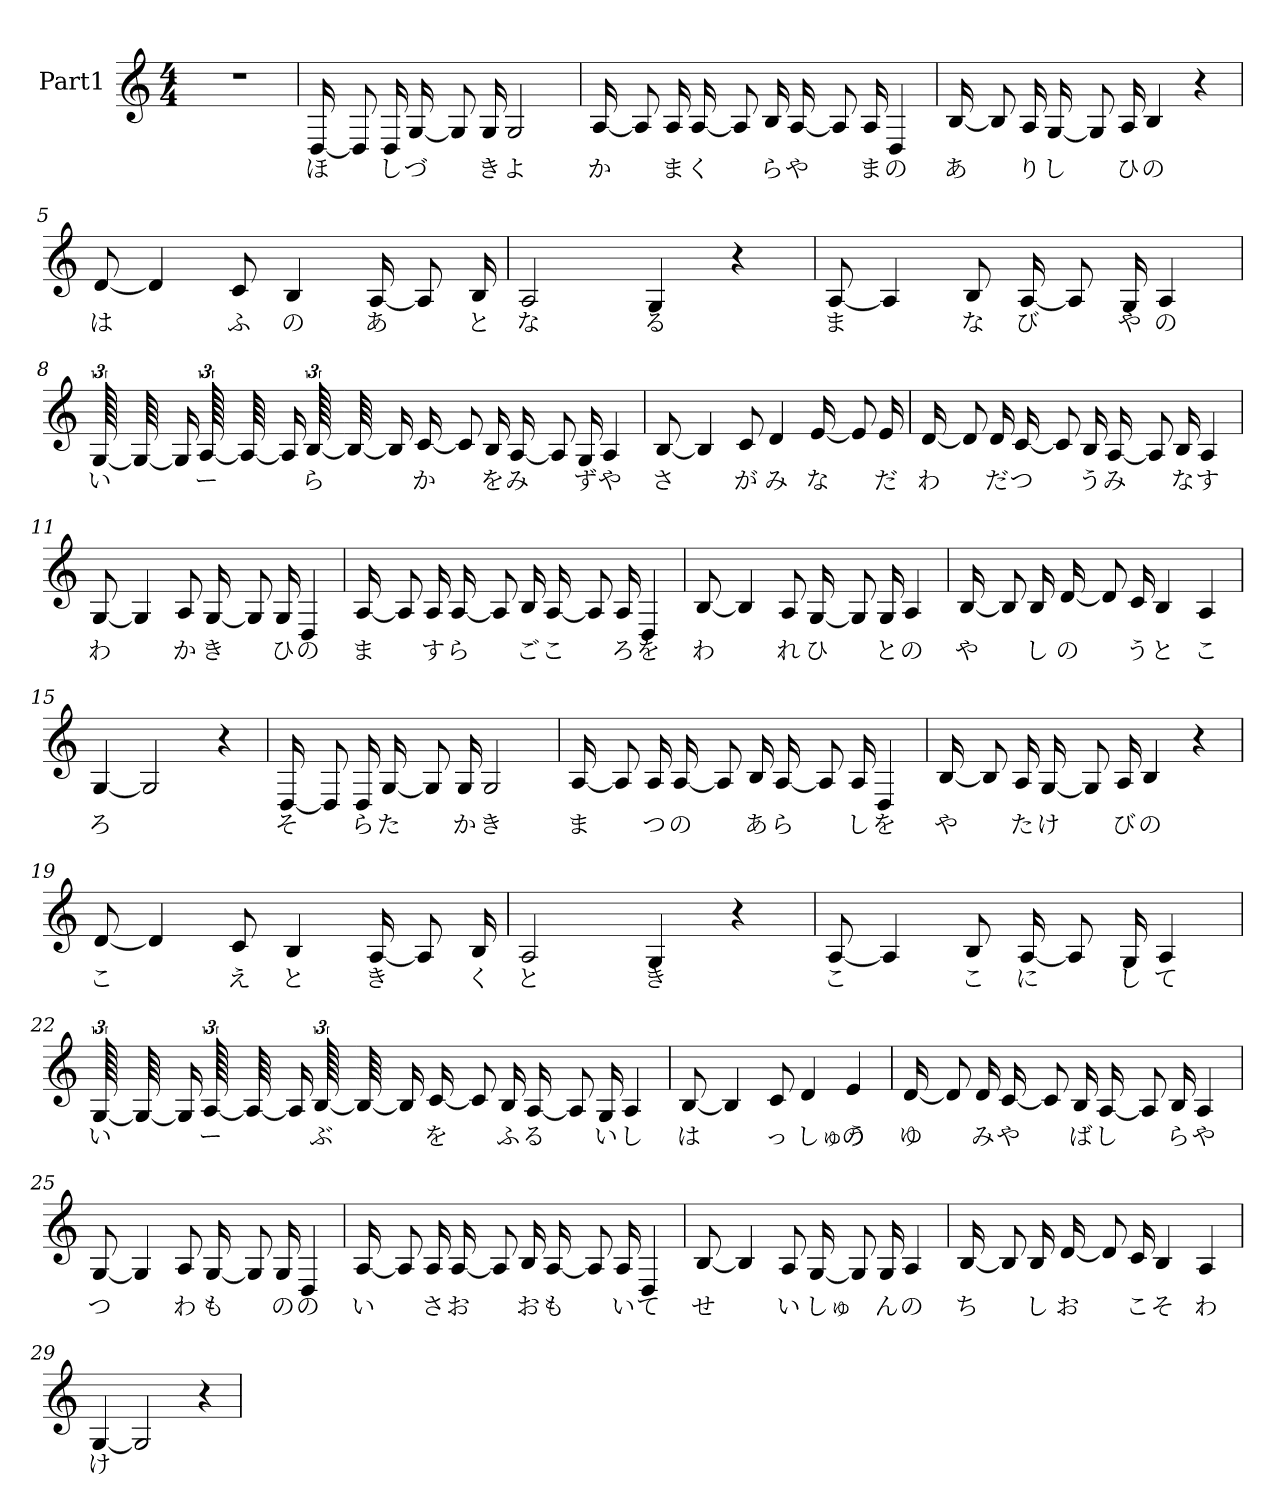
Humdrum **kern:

**kern	**text
*part1	*part1
*staff1	*staff1
*I"Part1	*
*clefG2	*
*k[]	*
*M4/4	*
*MM100	*
=1	=1
1r	.
=2	=2
[16D	ほ
8D]	.
16D	し
[16G	づ
8G]	.
16G	き
2G	よ
=3	=3
[16A	か
8A]	.
16A	ま
[16A	く
8A]	.
16B	ら
[16A	や
8A]	.
16A	ま
4D	の
=4	=4
[16B	あ
8B]	.
16A	り
[16G	し
8G]	.
16A	ひ
4B	の
4r	.
=5	=5
[8d	は
4d]	.
8c	ふ
4B	の
[16A	あ
8A]	.
16B	と
=6	=6
2A	な
4G	る
4r	.
=7	=7
[8A	ま
4A]	.
8B	な
[16A	び
8A]	.
16G	や
4A	の
=8	=8
[192G	い
64G_	.
16G]	.
[192A	ー
64A_	.
16A]	.
[192B	ら
64B_	.
16B]	.
[16c	か
8c]	.
16B	を
[16A	み
8A]	.
16G	ず
4A	や
=9	=9
[8B	さ
4B]	.
8c	が
4d	み
[16e	な
8e]	.
16e	だ
=10	=10
[16d	わ
8d]	.
16d	だ
[16c	つ
8c]	.
16B	う
[16A	み
8A]	.
16B	な
4A	す
=11	=11
[8G	わ
4G]	.
8A	か
[16G	き
8G]	.
16G	ひ
4D	の
=12	=12
[16A	ま
8A]	.
16A	す
[16A	ら
8A]	.
16B	ご
[16A	こ
8A]	.
16A	ろ
4D	を
=13	=13
[8B	わ
4B]	.
8A	れ
[16G	ひ
8G]	.
16G	と
4A	の
=14	=14
[16B	や
8B]	.
16B	し
[16d	の
8d]	.
16c	う
4B	と
4A	こ
=15	=15
[4G	ろ
2G]	.
4r	.
=16	=16
[16D	そ
8D]	.
16D	ら
[16G	た
8G]	.
16G	か
2G	き
=17	=17
[16A	ま
8A]	.
16A	つ
[16A	の
8A]	.
16B	あ
[16A	ら
8A]	.
16A	し
4D	を
=18	=18
[16B	や
8B]	.
16A	た
[16G	け
8G]	.
16A	び
4B	の
4r	.
=19	=19
[8d	こ
4d]	.
8c	え
4B	と
[16A	き
8A]	.
16B	く
=20	=20
2A	と
4G	き
4r	.
=21	=21
[8A	こ
4A]	.
8B	こ
[16A	に
8A]	.
16G	し
4A	て
=22	=22
[192G	い
64G_	.
16G]	.
[192A	ー
64A_	.
16A]	.
[192B	ぶ
64B_	.
16B]	.
[16c	を
8c]	.
16B	ふ
[16A	る
8A]	.
16G	い
4A	し
=23	=23
[8B	は
4B]	.
8c	っ
4d	しゅう
4e	の
=24	=24
[16d	ゆ
8d]	.
16d	み
[16c	や
8c]	.
16B	ば
[16A	し
8A]	.
16B	ら
4A	や
=25	=25
[8G	つ
4G]	.
8A	わ
[16G	も
8G]	.
16G	の
4D	の
=26	=26
[16A	い
8A]	.
16A	さ
[16A	お
8A]	.
16B	お
[16A	も
8A]	.
16A	い
4D	て
=27	=27
[8B	せ
4B]	.
8A	い
[16G	しゅ
8G]	.
16G	ん
4A	の
=28	=28
[16B	ち
8B]	.
16B	し
[16d	お
8d]	.
16c	こ
4B	そ
4A	わ
=29	=29
[4G	け
2G]	.
4r	.
=	=
*-	*-
